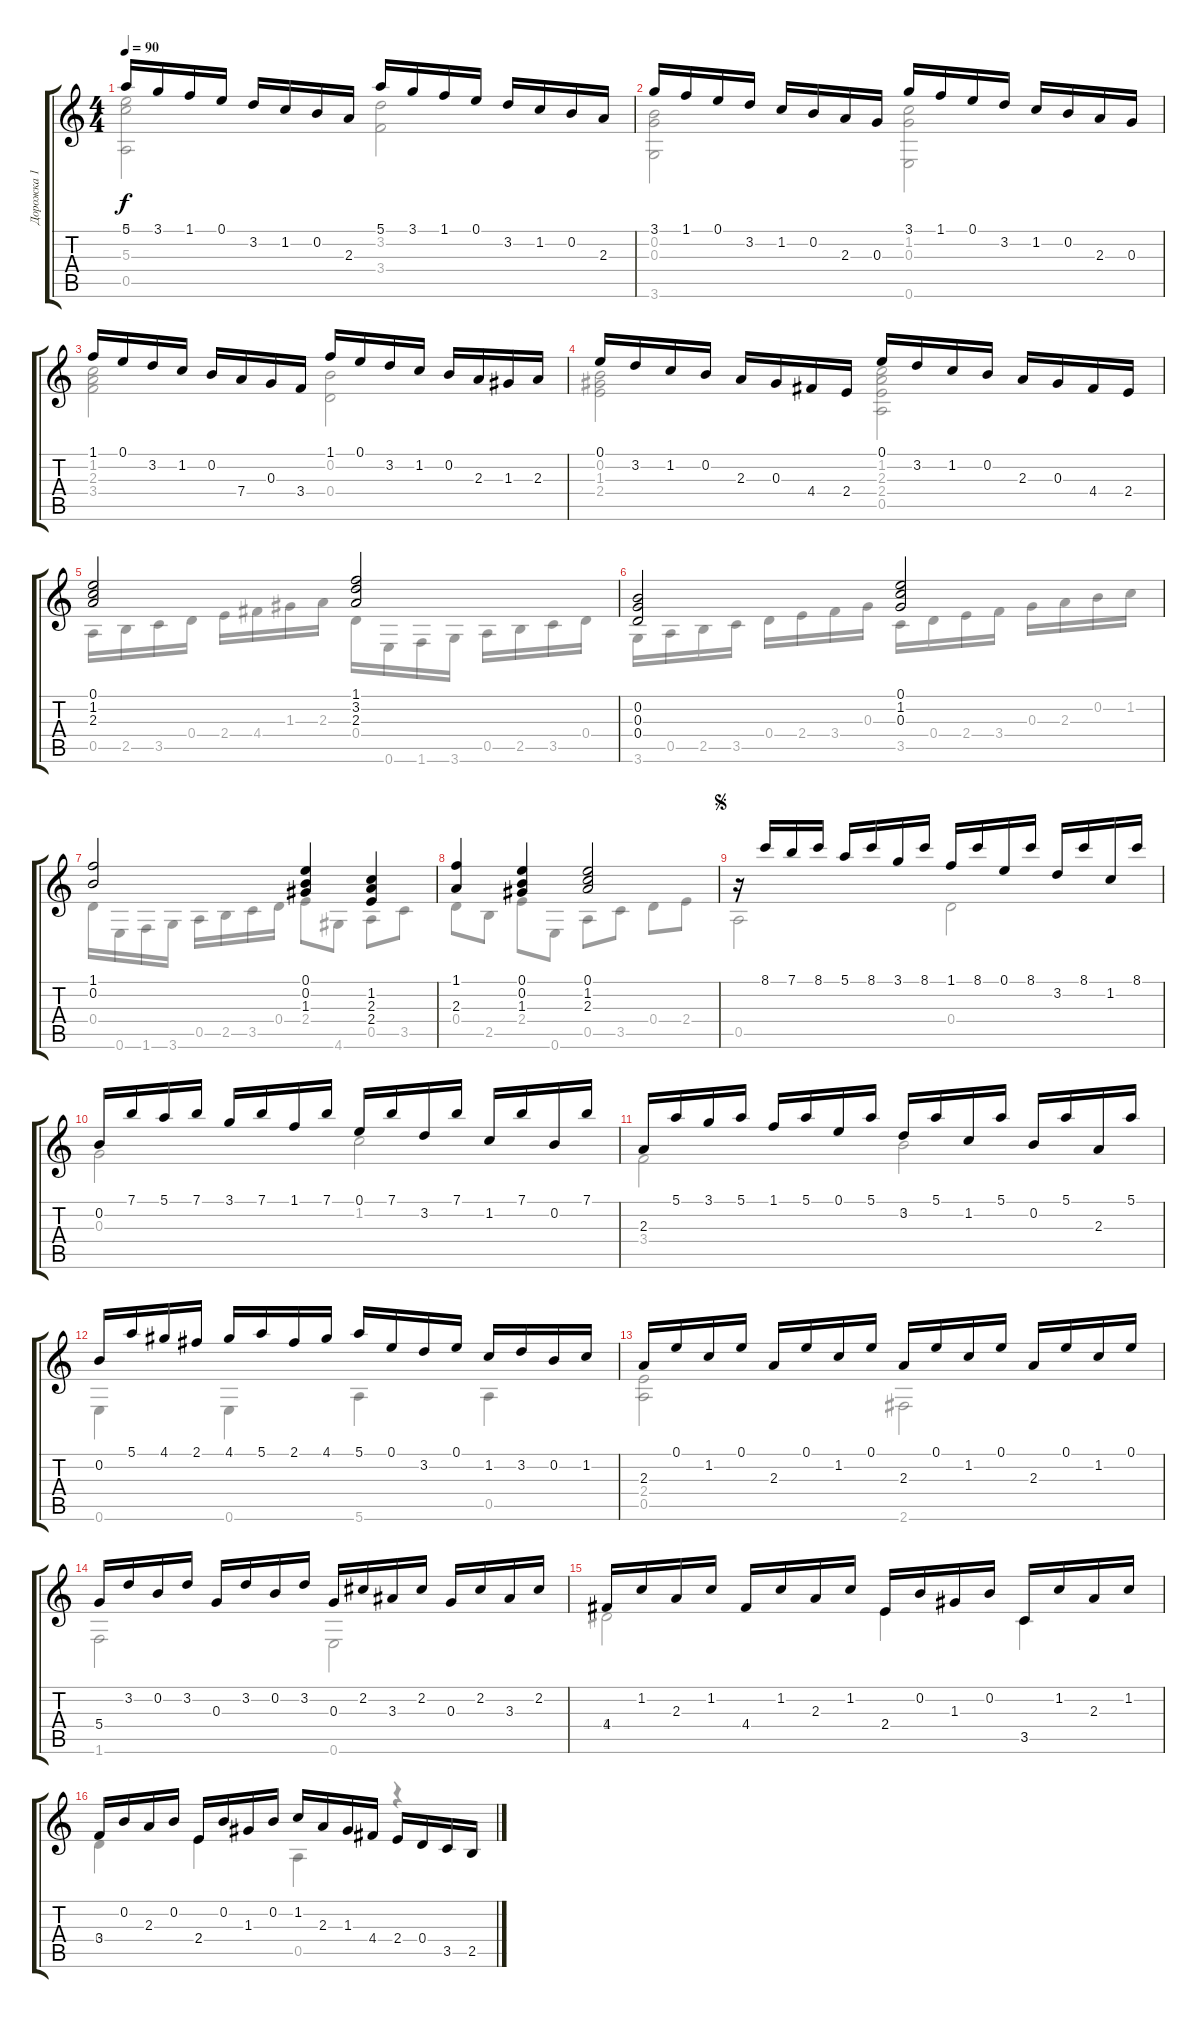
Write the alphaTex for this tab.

\track ("Дорожка 1" "Дорожка 1") {instrument acousticguitarnylon}
\staff {score tabs}
\tuning (E4 B3 G3 D3 A2 E2) {hide}
\voice
\ts (4 4)
\tempo 90
\clef g2
\ks c
5.1.16{dy f} 3.1.16 1.1.16 0.1.16 3.2.16 1.2.16 0.2.16 2.3.16 5.1.16 3.1.16 1.1.16 0.1.16 3.2.16 1.2.16 0.2.16 2.3.16 |
3.1.16 1.1.16 0.1.16 3.2.16 1.2.16 0.2.16 2.3.16 0.3.16 3.1.16 1.1.16 0.1.16 3.2.16 1.2.16 0.2.16 2.3.16 0.3.16 |
1.1.16 0.1.16 3.2.16 1.2.16 0.2.16 7.4.16 0.3.16 3.4.16 1.1.16 0.1.16 3.2.16 1.2.16 0.2.16 2.3.16 1.3.16 2.3.16 |
0.1.16 3.2.16 1.2.16 0.2.16 2.3.16 0.3.16 4.4.16 2.4.16 0.1.16 3.2.16 1.2.16 0.2.16 2.3.16 0.3.16 4.4.16 2.4.16 |
(0.1 1.2 2.3).2 (1.1 3.2 2.3).2 |
(0.2 0.3 0.4).2 (0.1 1.2 0.3).2 |
(1.1 0.2).2 (0.1 0.2 1.3).4 (1.2 2.3 2.4).4 |
(1.1 2.3).4 (0.1 0.2 1.3).4 (0.1 1.2 2.3).2 |
\jump segno
r.16 8.1.16 7.1.16 8.1.16 5.1.16 8.1.16 3.1.16 8.1.16 1.1.16 8.1.16 0.1.16 8.1.16 3.2.16 8.1.16 1.2.16 8.1.16 |
0.2.16 7.1.16 5.1.16 7.1.16 3.1.16 7.1.16 1.1.16 7.1.16 0.1.16 7.1.16 3.2.16 7.1.16 1.2.16 7.1.16 0.2.16 7.1.16 |
2.3.16 5.1.16 3.1.16 5.1.16 1.1.16 5.1.16 0.1.16 5.1.16 3.2.16 5.1.16 1.2.16 5.1.16 0.2.16 5.1.16 2.3.16 5.1.16 |
0.2.16 5.1.16 4.1.16 2.1.16 4.1.16 5.1.16 2.1.16 4.1.16 5.1.16 0.1.16 3.2.16 0.1.16 1.2.16 3.2.16 0.2.16 1.2.16 |
2.3.16 0.1.16 1.2.16 0.1.16 2.3.16 0.1.16 1.2.16 0.1.16 2.3.16 0.1.16 1.2.16 0.1.16 2.3.16 0.1.16 1.2.16 0.1.16 |
5.4.16 3.2.16 0.2.16 3.2.16 0.3.16 3.2.16 0.2.16 3.2.16 0.3.16 2.2.16 3.3.16 2.2.16 0.3.16 2.2.16 3.3.16 2.2.16 |
4.4.16 1.2.16 2.3.16 1.2.16 4.4.16 1.2.16 2.3.16 1.2.16 2.4.16 0.2.16 1.3.16 0.2.16 3.5.16 1.2.16 2.3.16 1.2.16 |
3.4.16 0.2.16 2.3.16 0.2.16 2.4.16 0.2.16 1.3.16 0.2.16 1.2.16 2.3.16 1.3.16 4.4.16 2.4.16 0.4.16 3.5.16 2.5.16
\voice
\clef g2
\ottava regular
\simile none
\ks c
(0.1 5.3 0.5).2{dy f} (3.2 3.4).2 |
(0.2 0.3 3.6).2 (1.2 0.3 0.6).2 |
(1.2 2.3 3.4).2 (0.2 0.4).2 |
(0.2 1.3 2.4).2 (1.2 2.3 2.4 0.5).2 |
0.5.16 2.5.16 3.5.16 0.4.16 2.4.16 4.4.16 1.3.16 2.3.16 0.4.16 0.6.16 1.6.16 3.6.16 0.5.16 2.5.16 3.5.16 0.4.16 |
3.6.16 0.5.16 2.5.16 3.5.16 0.4.16 2.4.16 3.4.16 0.3.16 3.5.16 0.4.16 2.4.16 3.4.16 0.3.16 2.3.16 0.2.16 1.2.16 |
0.4.16 0.6.16 1.6.16 3.6.16 0.5.16 2.5.16 3.5.16 0.4.16 2.4.8 4.6.8 0.5.8 3.5.8 |
0.4.8 2.5.8 2.4.8 0.6.8 0.5.8 3.5.8 0.4.8 2.4.8 |
0.5.2 0.4.2 |
0.3.2 1.2.2 |
3.4.2 0.2.2 |
0.6.4 0.6.4 5.6.4 0.5.4 |
(2.4 0.5).2 2.6.2 |
1.6.2 0.6.2 |
1.4.2 2.4.4 3.5.4 |
0.4.4 2.4.4 0.5.4 r.4
